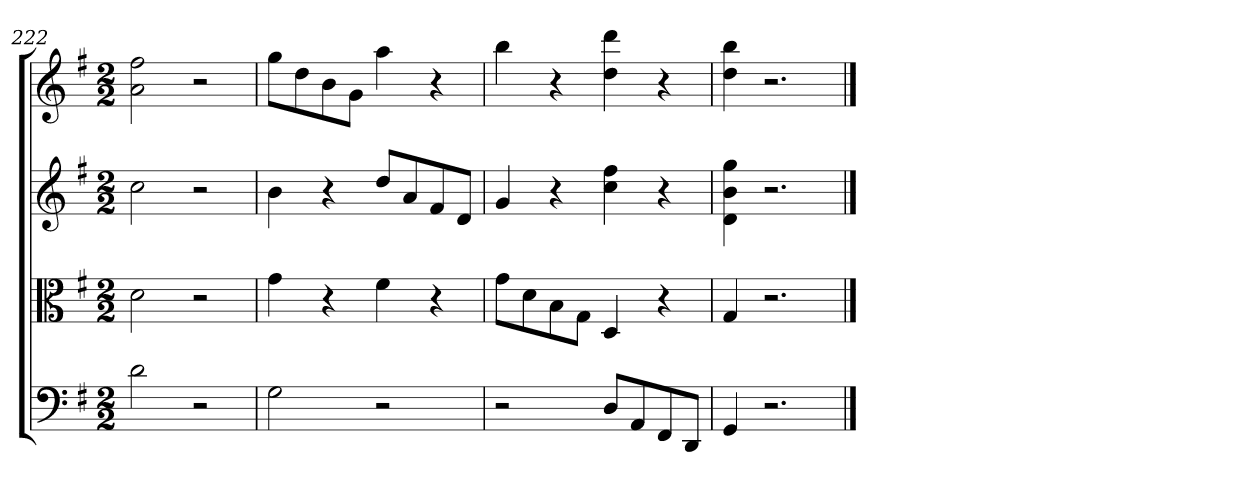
**kern	**kern	**kern	**kern
*part4	*part3	*part2	*part1
*staff4	*staff3	*staff2	*staff1
*clefF4	*clefC3	*	*
*k[f#]	*k[f#]	*k[f#]	*k[f#]
*G:	*G:	*G:	*G:
*M2/2	*M2/2	*M2/2	*M2/2
=222	=222	=222	=222
2d	2d	2cc	2a 2ff#
2r	2r	2r	2r
=223	=223	=223	=223
2G	4g	4b	8ggL
.	.	.	8dd
.	4r	4r	8b
.	.	.	8gJ
2r	4f#	8ddL	4aa
.	.	8a	.
.	4r	8f#	4r
.	.	8dJ	.
=224	=224	=224	=224
2r	8g\L	4g	4bb
.	8d\	.	.
.	8B\	4r	4r
.	8G\J	.	.
8D/L	4D	4cc 4ff#	4dd 4ddd
8AA/	.	.	.
8FF#/	4r	4r	4r
8DD/J	.	.	.
=225	=225	=225	=225
4GG	4G	4d 4b 4gg	4dd 4bb
2.r	2.r	2.r	2.r
==	==	==	==
*-	*-	*-	*-
